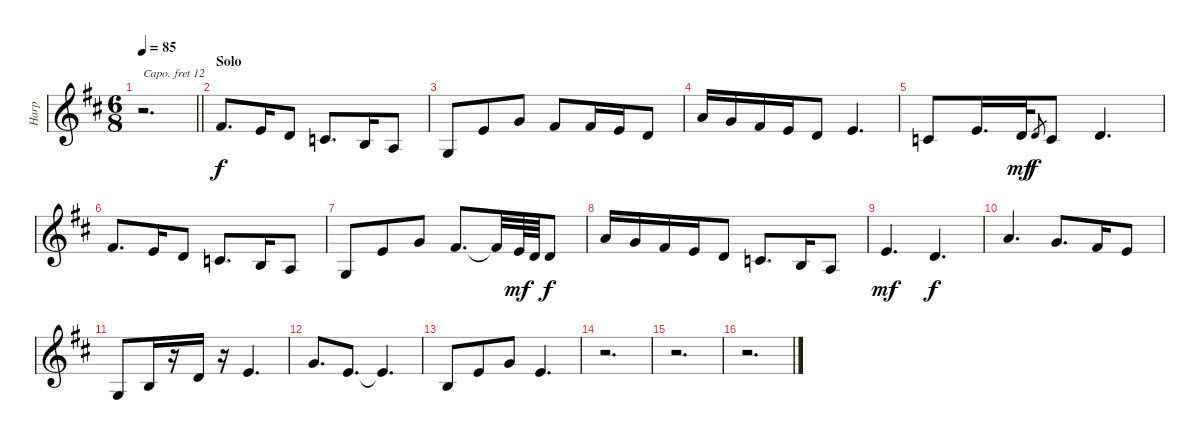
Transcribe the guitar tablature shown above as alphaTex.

\track ("Harp" "Harp") {instrument orchestralharp}
\staff {score}
\capo 12
\tuning (E4 B3 G3 D3 A2 E2) {hide}
\ts (6 8)
\tempo 85
\clef g2
\barLineRight lightlight
\ks d
r.2{d dy f} |
\section ("" "Solo")
4.4.8{d} 2.4.16 5.5.8 3.5.8{d} 2.5.16 5.6.8 |
3.6.8 2.4.8 5.4.8 4.4.8 4.4.16 2.4.16 5.5.8 |
7.4.16 5.4.16 4.4.16 2.4.16 5.5.8 2.4.4{d} |
3.5.8 2.4.16{d} 5.5.32{dy mf} 5.5.8{gr dy f} 3.5.8 5.5.4{d} |
4.4.8{d} 2.4.16 5.5.8 3.5.8{d} 2.5.16 5.6.8 |
3.6.8 2.4.8 5.4.8 4.4.8{d} 4.4{t}.32 2.4.64{dy mf} 5.5.64 5.5.8{dy f} |
7.4.16 5.4.16 4.4.16 2.4.16 5.5.8 3.5.8{d} 2.5.16 5.6.8 |
2.4.4{d dy mf} 5.5.4{d dy f} |
2.3.4{d} 5.4.8{d} 4.4.16 2.4.8 |
3.6.8 2.5.16 r.16{volume 0} 5.5.16{volume 7} r.16{volume 0} 2.4.4{d volume 7} |
5.4.8{d} 2.4.8{d} 2.4{t}.4{d} |
2.5.8 2.4.8 5.4.8 2.4.4{d} |
r.2{d} |
r.2{d} |
r.2{d}
